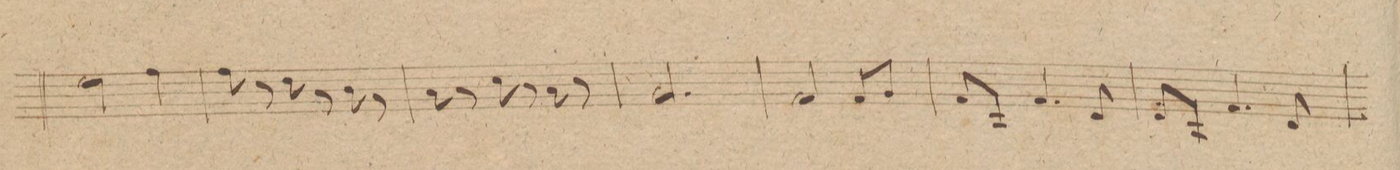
**kern	**dynam
*I"Violino. 1mo	*
*clefG2	*
*k[b-]	*
*met(c|)	*
*M3/4	*
2ee\	.
4ff\	.
=124	=124
8ff\	.
8r	.
8dd\	.
8r	.
8b-\	.
8r	.
=125	=125
8a\	.
8r	.
8cc\	.
8r	.
8a\	.
8r	.
=126	=126
2.g/	.
=127	=127
2f/	.
8f/L	.
8g/J	.
=128	=128
8f/L	.
8A/J	.
4.f/	.
8d/	.
=129	=129
8d/L	.
8A/J	.
4.f/	.
8d/	.
=130	=130
*-	*-
